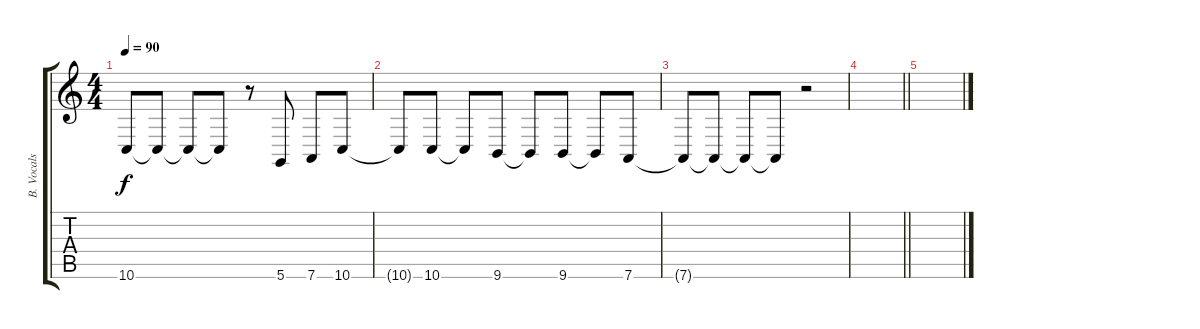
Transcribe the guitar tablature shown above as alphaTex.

\track ("B. Vocals" "B. Vocals") {instrument sopranosax}
\staff {score tabs}
\tuning (E4 B3 G3 D3 A2 D2) {hide}
\ts (4 4)
\tempo 90
\clef g2
\ks c
10.6{t}.8{dy f} 10.6{t}.8 10.6{t}.8 10.6{t}.8 r.8 5.6.8 7.6.8 10.6.8 |
10.6{t}.8 10.6.8 10.6{t}.8 9.6.8 9.6{t}.8 9.6.8 9.6{t}.8 7.6.8 |
7.6{t}.8 7.6{t}.8 7.6{t}.8 7.6{t}.8 r.2 |
\barLineRight lightlight
|
\section ("" "")
